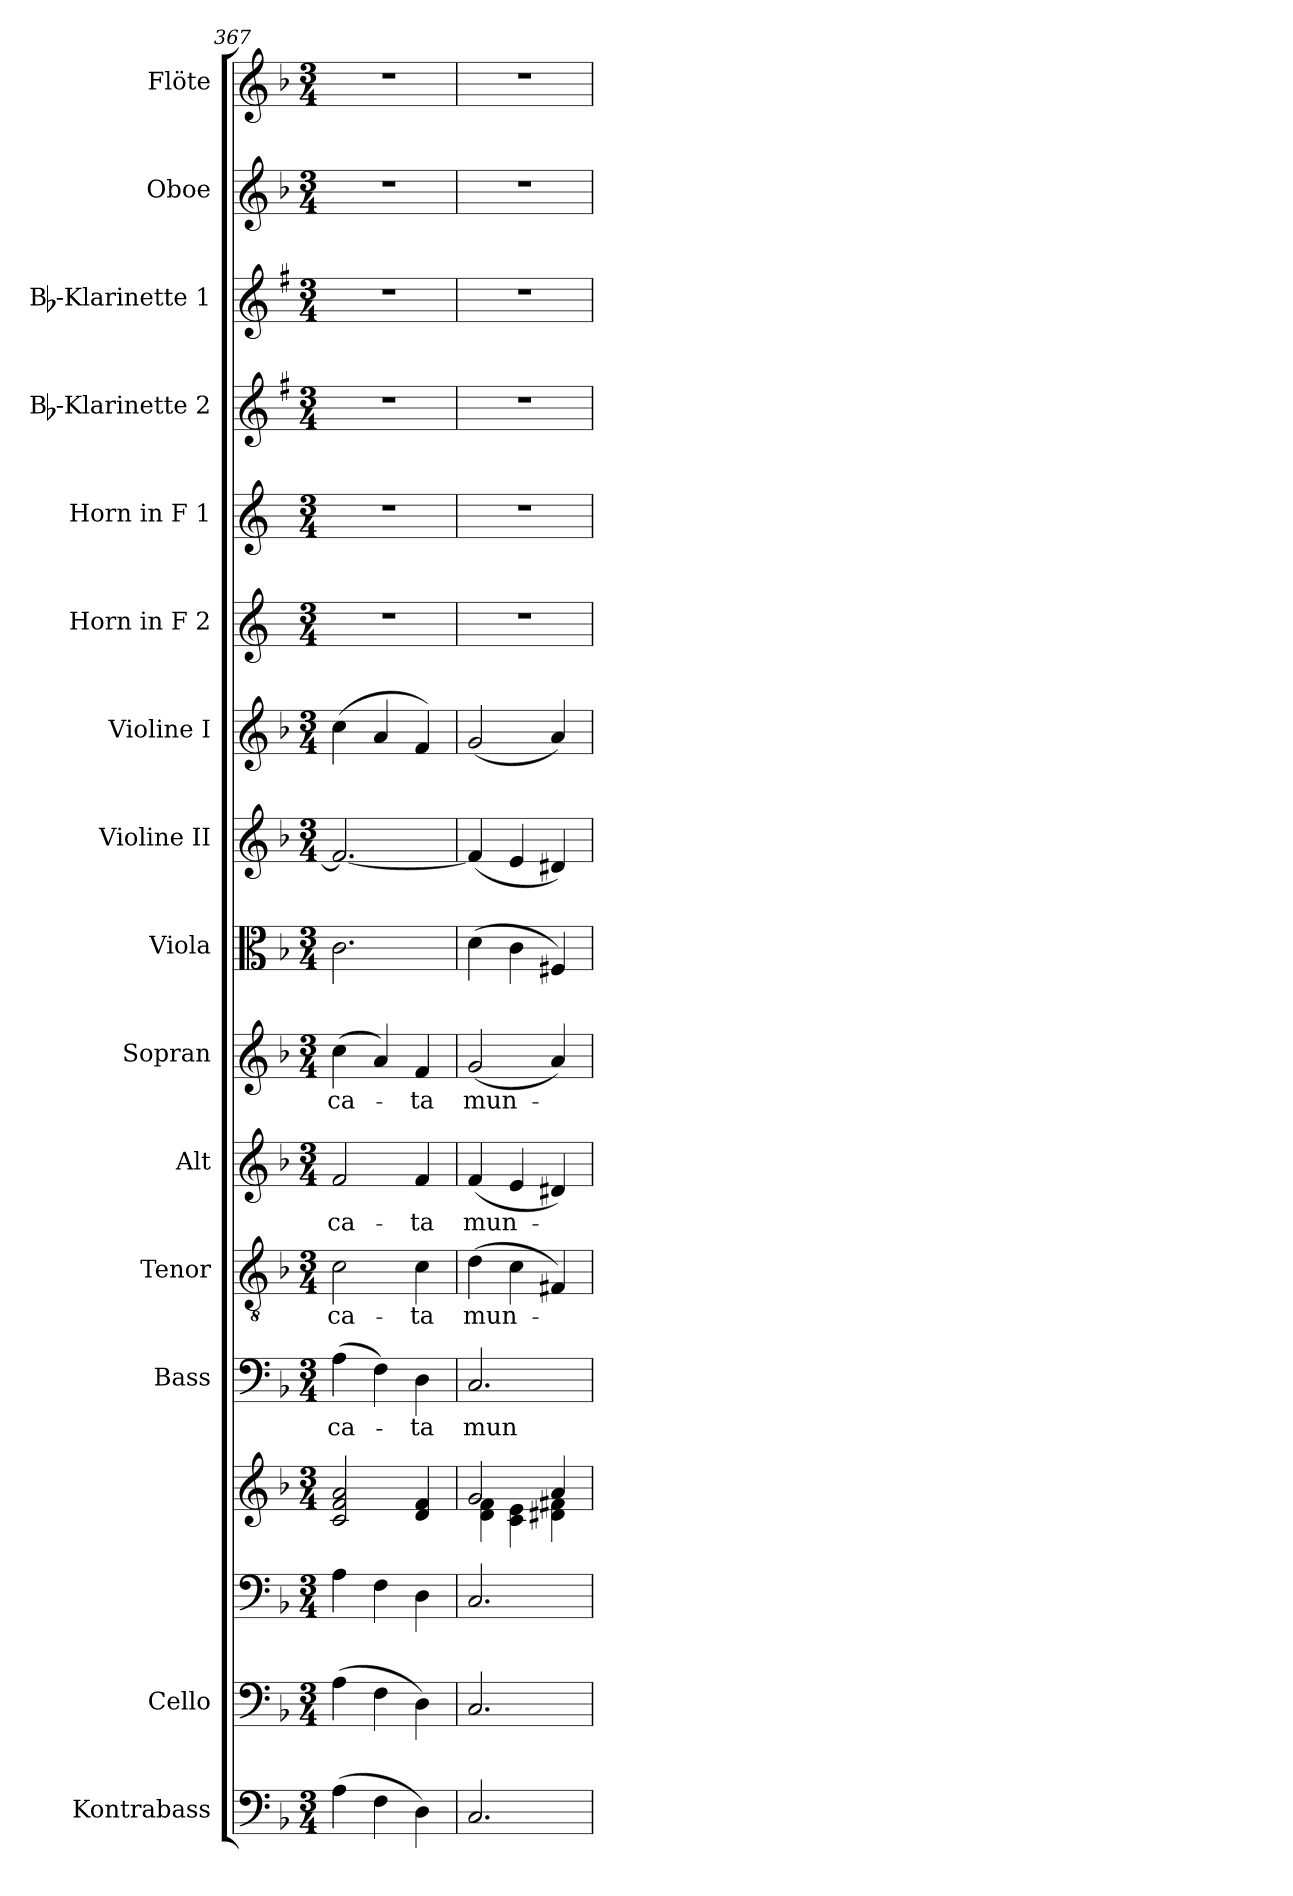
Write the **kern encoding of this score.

**kern	**kern	**kern	**kern	**kern	**text	**kern	**text	**kern	**text	**kern	**text	**kern	**kern	**kern	**kern	**kern	**kern	**kern	**kern	**kern
*part16	*part15	*part14	*part14	*part13	*part13	*part12	*part12	*part11	*part11	*part10	*part10	*part9	*part8	*part7	*part6	*part5	*part4	*part3	*part2	*part1
*staff17	*staff16	*staff15	*staff14	*staff13	*staff13	*staff12	*staff12	*staff11	*staff11	*staff10	*staff10	*staff9	*staff8	*staff7	*staff6	*staff5	*staff4	*staff3	*staff2	*staff1
*I"Kontrabass	*I"Cello	*	*	*I"Bass	*	*I"Tenor	*	*I"Alt	*	*I"Sopran	*	*I"Viola	*I"Violine II	*I"Violine I	*I"Horn in F 2	*I"Horn in F 1	*I"Bb-Klarinette 2	*I"Bb-Klarinette 1	*I"Oboe	*I"Flöte
*I'Kb.	*	*	*	*I'B.	*	*I'T.	*	*I'A.	*	*I'S.	*	*I'Vla.	*I'Vl. II	*I'Vl. I	*	*	*I'Bb Kl. 2	*I'Bb Kl. 1	*I'Ob.	*I'Fl.
*clefF4	*clefF4	*clefF4	*clefG2	*clefF4	*	*clefGv2	*	*clefG2	*	*clefG2	*	*clefC3	*clefG2	*clefG2	*clefG2	*clefG2	*clefG2	*clefG2	*clefG2	*clefG2
*ITrd7c12	*	*	*	*	*	*	*	*	*	*	*	*	*	*	*ITrd4c7	*ITrd4c7	*ITrd1c2	*ITrd1c2	*	*
*k[b-]	*k[b-]	*k[b-]	*k[b-]	*k[b-]	*	*k[b-]	*	*k[b-]	*	*k[b-]	*	*k[b-]	*k[b-]	*k[b-]	*k[b-]	*k[b-]	*k[b-]	*k[b-]	*k[b-]	*k[b-]
*F:	*F:	*F:	*F:	*F:	*	*F:	*	*F:	*	*F:	*	*F:	*F:	*F:	*F:	*F:	*F:	*F:	*F:	*F:
*M3/4	*M3/4	*M3/4	*M3/4	*M3/4	*	*M3/4	*	*M3/4	*	*M3/4	*	*M3/4	*M3/4	*M3/4	*M3/4	*M3/4	*M3/4	*M3/4	*M3/4	*M3/4
=367	=367	=367	=367	=367	=367	=367	=367	=367	=367	=367	=367	=367	=367	=367	=367	=367	=367	=367	=367	=367
!	!	!	!	!	!LO:LY:b	!	!LO:LY:b	!	!LO:LY:b	!	!LO:LY:b	!	!	!	!	!	!	!	!	!
(>4AA\	(>4A\	4A\	2c/ 2f/ 2a/	(>4A\	-ca-	2c\	-ca-	2f/	-ca-	(>4cc\	-ca-	2.c\	2.f/_	(>4cc\	2.r	2.r	2.r	2.r	2.r	2.r
4FF\	4F\	4F\	.	4F\)	.	.	.	.	.	4a/)	.	.	.	4a/	.	.	.	.	.	.
!	!	!	!	!	!LO:LY:b	!	!LO:LY:b	!	!LO:LY:b	!	!LO:LY:b	!	!	!	!	!	!	!	!	!
4DD\)	4D\)	4D\	4d/ 4f/	4D\	-ta	4c\	-ta	4f/	-ta	4f/	-ta	.	.	4f/)	.	.	.	.	.	.
=368	=368	=368	=368	=368	=368	=368	=368	=368	=368	=368	=368	=368	=368	=368	=368	=368	=368	=368	=368	=368
*	*	*	*^	*	*	*	*	*	*	*	*	*	*	*	*	*	*	*	*	*
!	!	!	!	!	!	!LO:LY:b	!	!LO:LY:b	!	!LO:LY:b	!	!LO:LY:b	!	!	!	!	!	!	!	!	!
2.CC/	2.C/	2.C/	2g/	4d\ 4f\	2.C/	mun-	(>4d\	mun-	(<4f/	mun-	(<2g/	mun-	(>4d\	(<4f/]	(<2g/	2.r	2.r	2.r	2.r	2.r	2.r
.	.	.	.	4c\ 4e\	.	.	4c\	.	4e/	.	.	.	4c\	4e/	.	.	.	.	.	.	.
.	.	.	4a/	4d#X\ 4f#X\	.	.	4F#X/)	.	4d#X/)	.	4a/)	.	4F#X/)	4d#X/)	4a/)	.	.	.	.	.	.
*	*	*	*v	*v	*	*	*	*	*	*	*	*	*	*	*	*	*	*	*	*	*
=	=	=	=	=	=	=	=	=	=	=	=	=	=	=	=	=	=	=	=	=
*-	*-	*-	*-	*-	*-	*-	*-	*-	*-	*-	*-	*-	*-	*-	*-	*-	*-	*-	*-	*-
